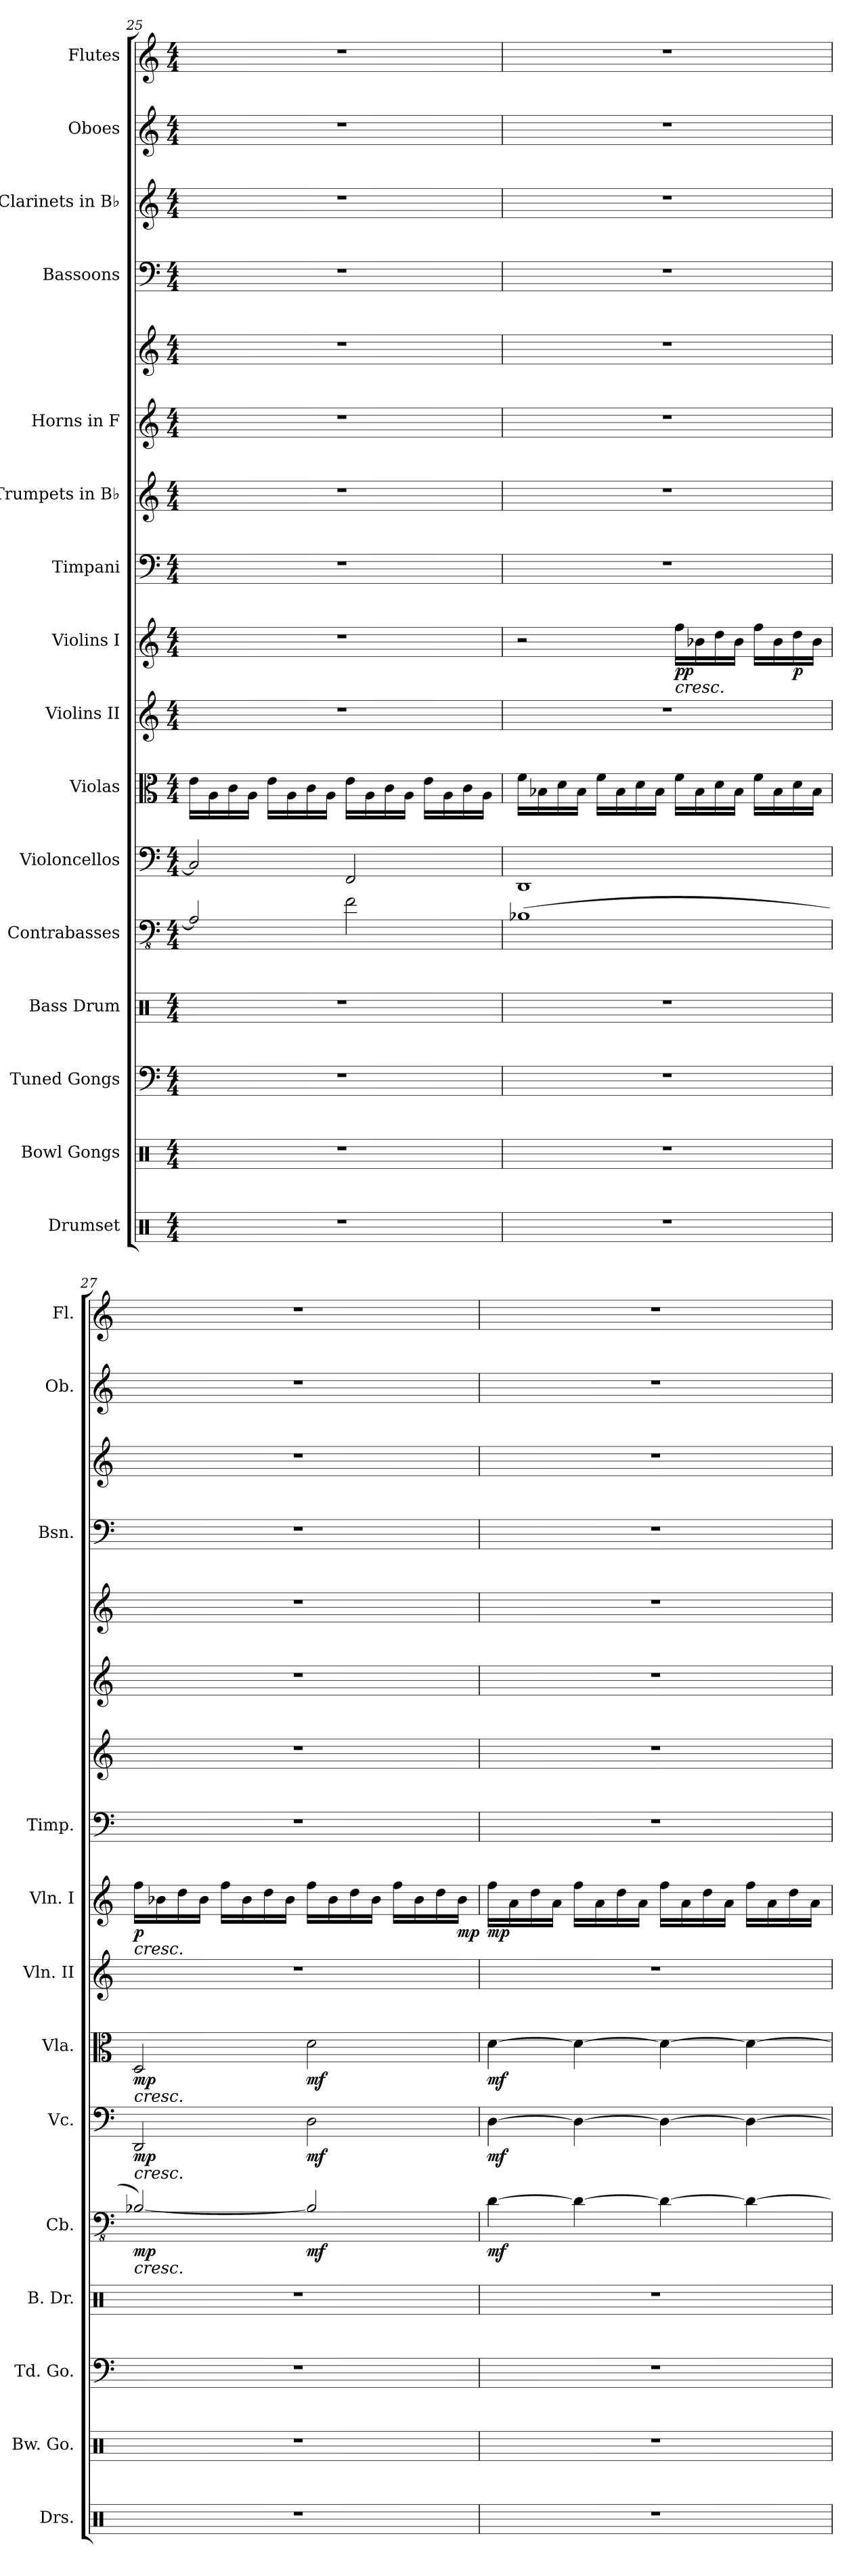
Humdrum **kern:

**kern	**kern	**kern	**kern	**kern	**dynam	**kern	**dynam	**kern	**dynam	**kern	**kern	**dynam	**kern	**kern	**kern	**kern	**kern	**kern	**kern	**kern
*part16	*part15	*part14	*part13	*part12	*part12	*part11	*part11	*part10	*part10	*part9	*part8	*part8	*part7	*part6	*part5	*part5	*part4	*part3	*part2	*part1
*staff17	*staff16	*staff15	*staff14	*staff13	*staff13	*staff12	*staff12	*staff11	*staff11	*staff10	*staff9	*staff9	*staff8	*staff7	*staff6	*staff5	*staff4	*staff3	*staff2	*staff1
*I"Drumset	*I"Bowl Gongs	*I"Tuned Gongs	*I"Bass Drum	*I"Contrabasses	*	*I"Violoncellos	*	*I"Violas	*	*I"Violins II	*I"Violins I	*	*I"Timpani	*I"Trumpets in B♭	*I"Horns in F	*	*I"Bassoons	*I"Clarinets in B♭	*I"Oboes	*I"Flutes
*I'Drs.	*I'Bw. Go.	*I'Td. Go.	*I'B. Dr.	*I'Cb.	*	*I'Vc.	*	*I'Vla.	*	*I'Vln. II	*I'Vln. I	*	*I'Timp.	*	*	*	*I'Bsn.	*	*I'Ob.	*I'Fl.
*clefX	*clefX	*clefF4	*clefX	*clefFv4	*	*clefF4	*	*clefC3	*	*clefG2	*clefG2	*	*clefF4	*clefG2	*clefG2	*clefG2	*clefF4	*clefG2	*clefG2	*clefG2
*	*	*	*	*ITrd7c12	*	*	*	*	*	*	*	*	*	*ITrd1c2	*ITrd4c7	*ITrd4c7	*	*ITrd1c2	*	*
*k[]	*k[]	*k[]	*k[]	*k[]	*	*k[]	*	*k[]	*	*k[]	*k[]	*	*k[]	*k[b-e-]	*k[b-]	*k[b-]	*k[]	*k[b-e-]	*k[]	*k[]
*M4/4	*M4/4	*M4/4	*M4/4	*M4/4	*	*M4/4	*	*M4/4	*	*M4/4	*M4/4	*	*M4/4	*M4/4	*M4/4	*M4/4	*M4/4	*M4/4	*M4/4	*M4/4
=25	=25	=25	=25	=25	=25	=25	=25	=25	=25	=25	=25	=25	=25	=25	=25	=25	=25	=25	=25	=25
1r	1r	1r	1r	2AAA/]	.	2C/]	.	16e\LL	.	1r	1r	.	1r	1r	1r	1r	1r	1r	1r	1r
.	.	.	.	.	.	.	.	16A\	.	.	.	.	.	.	.	.	.	.	.	.
.	.	.	.	.	.	.	.	16c\	.	.	.	.	.	.	.	.	.	.	.	.
.	.	.	.	.	.	.	.	16A\JJ	.	.	.	.	.	.	.	.	.	.	.	.
.	.	.	.	.	.	.	.	16e\LL	.	.	.	.	.	.	.	.	.	.	.	.
.	.	.	.	.	.	.	.	16A\	.	.	.	.	.	.	.	.	.	.	.	.
.	.	.	.	.	.	.	.	16c\	.	.	.	.	.	.	.	.	.	.	.	.
.	.	.	.	.	.	.	.	16A\JJ	.	.	.	.	.	.	.	.	.	.	.	.
.	.	.	.	2FF\	.	2FF/	.	16e\LL	.	.	.	.	.	.	.	.	.	.	.	.
.	.	.	.	.	.	.	.	16A\	.	.	.	.	.	.	.	.	.	.	.	.
.	.	.	.	.	.	.	.	16c\	.	.	.	.	.	.	.	.	.	.	.	.
.	.	.	.	.	.	.	.	16A\JJ	.	.	.	.	.	.	.	.	.	.	.	.
.	.	.	.	.	.	.	.	16e\LL	.	.	.	.	.	.	.	.	.	.	.	.
.	.	.	.	.	.	.	.	16A\	.	.	.	.	.	.	.	.	.	.	.	.
.	.	.	.	.	.	.	.	16c\	.	.	.	.	.	.	.	.	.	.	.	.
.	.	.	.	.	.	.	.	16A\JJ	.	.	.	.	.	.	.	.	.	.	.	.
!!LO:PB:g=z
=26	=26	=26	=26	=26	=26	=26	=26	=26	=26	=26	=26	=26	=26	=26	=26	=26	=26	=26	=26	=26
1r	1r	1r	1r	(1BBB-X	.	1DD	.	16f\LL	.	1r	2r	.	1r	1r	1r	1r	1r	1r	1r	1r
.	.	.	.	.	.	.	.	16B-X\	.	.	.	.	.	.	.	.	.	.	.	.
.	.	.	.	.	.	.	.	16d\	.	.	.	.	.	.	.	.	.	.	.	.
.	.	.	.	.	.	.	.	16B-\JJ	.	.	.	.	.	.	.	.	.	.	.	.
.	.	.	.	.	.	.	.	16f\LL	.	.	.	.	.	.	.	.	.	.	.	.
.	.	.	.	.	.	.	.	16B-\	.	.	.	.	.	.	.	.	.	.	.	.
.	.	.	.	.	.	.	.	16d\	.	.	.	.	.	.	.	.	.	.	.	.
.	.	.	.	.	.	.	.	16B-\JJ	.	.	.	.	.	.	.	.	.	.	.	.
!	!	!	!	!	!	!	!	!	!	!	!	!LO:HP:b	!	!	!	!	!	!	!	!
!	!	!	!	!	!	!	!	!	!	!	!	!LO:DY:n=1:b	!	!	!	!	!	!	!	!
.	.	.	.	.	.	.	.	16f\LL	.	.	16ff\LL	< pp	.	.	.	.	.	.	.	.
.	.	.	.	.	.	.	.	16B-\	.	.	16b-X\	.	.	.	.	.	.	.	.	.
.	.	.	.	.	.	.	.	16d\	.	.	16dd\	.	.	.	.	.	.	.	.	.
.	.	.	.	.	.	.	.	16B-\JJ	.	.	16b-\JJ	.	.	.	.	.	.	.	.	.
.	.	.	.	.	.	.	.	16f\LL	.	.	16ff\LL	.	.	.	.	.	.	.	.	.
.	.	.	.	.	.	.	.	16B-\	.	.	16b-\	.	.	.	.	.	.	.	.	.
!	!	!	!	!	!	!	!	!	!	!	!	!LO:DY:n=2:b	!	!	!	!	!	!	!	!
.	.	.	.	.	.	.	.	16d\	.	.	16dd\	p	.	.	.	.	.	.	.	.
.	.	.	.	.	.	.	.	16B-\JJ	.	.	16b-\JJ	[	.	.	.	.	.	.	.	.
=27	=27	=27	=27	=27	=27	=27	=27	=27	=27	=27	=27	=27	=27	=27	=27	=27	=27	=27	=27	=27
!	!	!	!	!	!LO:HP:b	!	!LO:HP:b	!	!LO:HP:b	!	!	!LO:HP:b	!	!	!	!	!	!	!	!
!	!	!	!	!	!LO:DY:n=1:b	!	!LO:DY:n=1:b	!	!LO:DY:n=1:b	!	!	!LO:DY:n=1:b	!	!	!	!	!	!	!	!
1r	1r	1r	1r	[2BBB-X/)	< mp	2DD/	< mp	2D/	< mp	1r	16ff\LL	< p	1r	1r	1r	1r	1r	1r	1r	1r
.	.	.	.	.	.	.	.	.	.	.	16b-X\	.	.	.	.	.	.	.	.	.
.	.	.	.	.	.	.	.	.	.	.	16dd\	.	.	.	.	.	.	.	.	.
.	.	.	.	.	.	.	.	.	.	.	16b-\JJ	.	.	.	.	.	.	.	.	.
.	.	.	.	.	.	.	.	.	.	.	16ff\LL	.	.	.	.	.	.	.	.	.
.	.	.	.	.	.	.	.	.	.	.	16b-\	.	.	.	.	.	.	.	.	.
.	.	.	.	.	.	.	.	.	.	.	16dd\	.	.	.	.	.	.	.	.	.
.	.	.	.	.	.	.	.	.	.	.	16b-\JJ	.	.	.	.	.	.	.	.	.
!	!	!	!	!	!LO:DY:n=2:b	!	!LO:DY:n=2:b	!	!LO:DY:n=2:b	!	!	!	!	!	!	!	!	!	!	!
.	.	.	.	2BBB-/]	mf	2D\	mf	2d\	mf	.	16ff\LL	.	.	.	.	.	.	.	.	.
.	.	.	.	.	.	.	.	.	.	.	16b-\	.	.	.	.	.	.	.	.	.
.	.	.	.	.	.	.	.	.	.	.	16dd\	.	.	.	.	.	.	.	.	.
.	.	.	.	.	.	.	.	.	.	.	16b-\JJ	.	.	.	.	.	.	.	.	.
.	.	.	.	.	.	.	.	.	.	.	16ff\LL	.	.	.	.	.	.	.	.	.
.	.	.	.	.	.	.	.	.	.	.	16b-\	.	.	.	.	.	.	.	.	.
.	.	.	.	.	.	.	.	.	.	.	16dd\	.	.	.	.	.	.	.	.	.
!	!	!	!	!	!	!	!	!	!	!	!	!LO:DY:n=2:b	!	!	!	!	!	!	!	!
.	.	.	.	.	.	.	.	.	.	.	16b-\JJ	mp	.	.	.	.	.	.	.	.
.	.	.	.	.	[	.	[	.	[	.	.	[	.	.	.	.	.	.	.	.
!!LO:PB:g=z
=28	=28	=28	=28	=28	=28	=28	=28	=28	=28	=28	=28	=28	=28	=28	=28	=28	=28	=28	=28	=28
!	!	!	!	!	!LO:DY:b	!	!LO:DY:b	!	!LO:DY:b	!	!	!LO:DY:b	!	!	!	!	!	!	!	!
1r	1r	1r	1r	[4DD\	mf	[4D\	mf	[4d\	mf	1r	16ff\LL	mp	1r	1r	1r	1r	1r	1r	1r	1r
.	.	.	.	.	.	.	.	.	.	.	16a\	.	.	.	.	.	.	.	.	.
.	.	.	.	.	.	.	.	.	.	.	16dd\	.	.	.	.	.	.	.	.	.
.	.	.	.	.	.	.	.	.	.	.	16a\JJ	.	.	.	.	.	.	.	.	.
.	.	.	.	4DD\_	.	4D\_	.	4d\_	.	.	16ff\LL	.	.	.	.	.	.	.	.	.
.	.	.	.	.	.	.	.	.	.	.	16a\	.	.	.	.	.	.	.	.	.
.	.	.	.	.	.	.	.	.	.	.	16dd\	.	.	.	.	.	.	.	.	.
.	.	.	.	.	.	.	.	.	.	.	16a\JJ	.	.	.	.	.	.	.	.	.
.	.	.	.	4DD\_	.	4D\_	.	4d\_	.	.	16ff\LL	.	.	.	.	.	.	.	.	.
.	.	.	.	.	.	.	.	.	.	.	16a\	.	.	.	.	.	.	.	.	.
.	.	.	.	.	.	.	.	.	.	.	16dd\	.	.	.	.	.	.	.	.	.
.	.	.	.	.	.	.	.	.	.	.	16a\JJ	.	.	.	.	.	.	.	.	.
.	.	.	.	4DD\_	.	4D\_	.	4d\_	.	.	16ff\LL	.	.	.	.	.	.	.	.	.
.	.	.	.	.	.	.	.	.	.	.	16a\	.	.	.	.	.	.	.	.	.
.	.	.	.	.	.	.	.	.	.	.	16dd\	.	.	.	.	.	.	.	.	.
.	.	.	.	.	.	.	.	.	.	.	16a\JJ	.	.	.	.	.	.	.	.	.
=	=	=	=	=	=	=	=	=	=	=	=	=	=	=	=	=	=	=	=	=
*-	*-	*-	*-	*-	*-	*-	*-	*-	*-	*-	*-	*-	*-	*-	*-	*-	*-	*-	*-	*-
